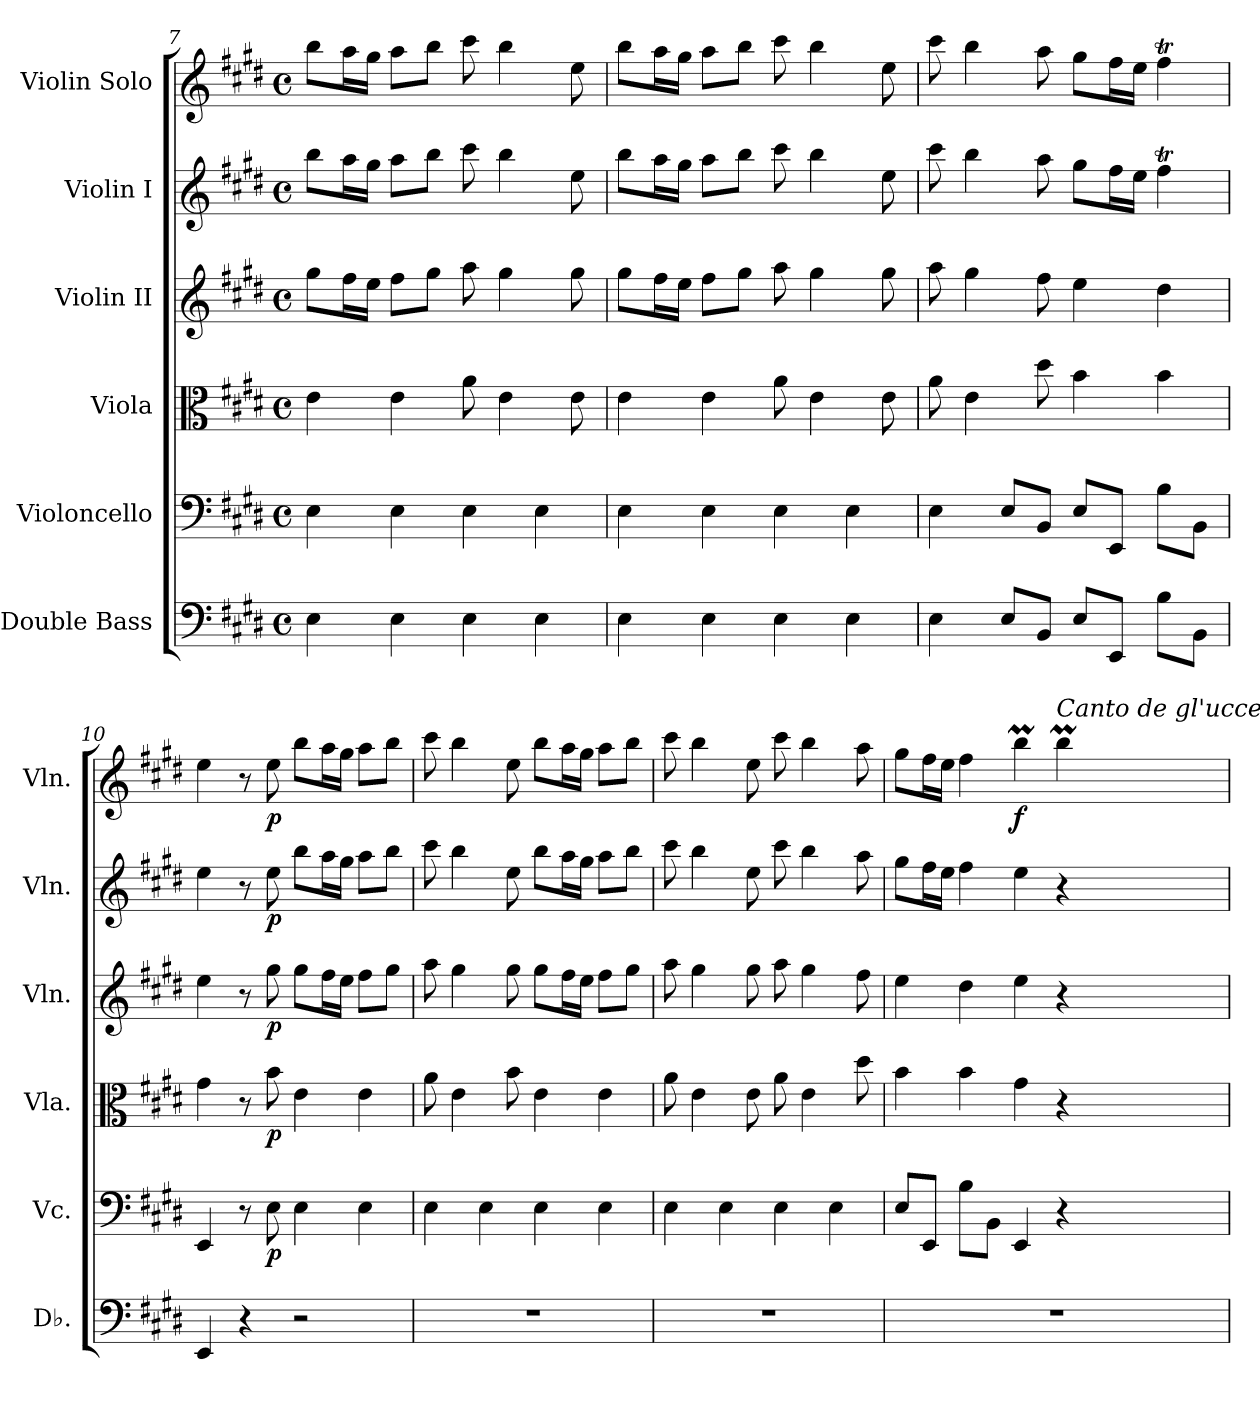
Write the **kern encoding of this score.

**kern	**kern	**dynam	**kern	**dynam	**kern	**dynam	**kern	**dynam	**kern	**dynam
*part6	*part5	*part5	*part4	*part4	*part3	*part3	*part2	*part2	*part1	*part1
*staff6	*staff5	*staff5	*staff4	*staff4	*staff3	*staff3	*staff2	*staff2	*staff1	*staff1
*I"Double Bass	*I"Violoncello	*	*I"Viola	*	*I"Violin II	*	*I"Violin I	*	*I"Violin Solo	*
*I'Db.	*I'Vc.	*	*I'Vla.	*	*I'Vln.	*	*I'Vln.	*	*I'Vln.	*
*clefF4	*clefF4	*	*clefC3	*	*clefG2	*	*clefG2	*	*clefG2	*
*ITrd7c12	*	*	*	*	*	*	*	*	*	*
*k[f#c#g#d#]	*k[f#c#g#d#]	*	*k[f#c#g#d#]	*	*k[f#c#g#d#]	*	*k[f#c#g#d#]	*	*k[f#c#g#d#]	*
*M4/4	*M4/4	*	*M4/4	*	*M4/4	*	*M4/4	*	*M4/4	*
*met(c)	*met(c)	*	*met(c)	*	*met(c)	*	*met(c)	*	*met(c)	*
=7	=7	=7	=7	=7	=7	=7	=7	=7	=7	=7
4EE\	4E\	.	4e\	.	8gg#\L	.	8bb\L	.	8bb\L	.
.	.	.	.	.	16ff#\L	.	16aa\L	.	16aa\L	.
.	.	.	.	.	16ee\JJ	.	16gg#\JJ	.	16gg#\JJ	.
4EE\	4E\	.	4e\	.	8ff#\L	.	8aa\L	.	8aa\L	.
.	.	.	.	.	8gg#\J	.	8bb\J	.	8bb\J	.
4EE\	4E\	.	8a\	.	8aa\	.	8ccc#\	.	8ccc#\	.
.	.	.	4e\	.	4gg#\	.	4bb\	.	4bb\	.
4EE\	4E\	.	.	.	.	.	.	.	.	.
.	.	.	8e\	.	8gg#\	.	8ee\	.	8ee\	.
=8	=8	=8	=8	=8	=8	=8	=8	=8	=8	=8
4EE\	4E\	.	4e\	.	8gg#\L	.	8bb\L	.	8bb\L	.
.	.	.	.	.	16ff#\L	.	16aa\L	.	16aa\L	.
.	.	.	.	.	16ee\JJ	.	16gg#\JJ	.	16gg#\JJ	.
4EE\	4E\	.	4e\	.	8ff#\L	.	8aa\L	.	8aa\L	.
.	.	.	.	.	8gg#\J	.	8bb\J	.	8bb\J	.
4EE\	4E\	.	8a\	.	8aa\	.	8ccc#\	.	8ccc#\	.
.	.	.	4e\	.	4gg#\	.	4bb\	.	4bb\	.
4EE\	4E\	.	.	.	.	.	.	.	.	.
.	.	.	8e\	.	8gg#\	.	8ee\	.	8ee\	.
!!LO:PB:g=z
=9	=9	=9	=9	=9	=9	=9	=9	=9	=9	=9
4EE\	4E\	.	8a\	.	8aa\	.	8ccc#\	.	8ccc#\	.
.	.	.	4e\	.	4gg#\	.	4bb\	.	4bb\	.
8EE/L	8E/L	.	.	.	.	.	.	.	.	.
8BBB/J	8BB/J	.	8dd#\	.	8ff#\	.	8aa\	.	8aa\	.
8EE/L	8E/L	.	4b\	.	4ee\	.	8gg#\L	.	8gg#\L	.
8EEE/J	8EE/J	.	.	.	.	.	16ff#\L	.	16ff#\L	.
.	.	.	.	.	.	.	16ee\JJ	.	16ee\JJ	.
8BB\L	8B\L	.	4b\	.	4dd#\	.	4ff#T\	.	4ff#T\	.
8BBB\J	8BB\J	.	.	.	.	.	.	.	.	.
=10	=10	=10	=10	=10	=10	=10	=10	=10	=10	=10
4EEE/	4EE/	.	4g#\	.	4ee\	.	4ee\	.	4ee\	.
4r	8r	.	8r	.	8r	.	8r	.	8r	.
!	!	!LO:DY:b	!	!LO:DY:b	!	!LO:DY:b	!	!LO:DY:b	!	!LO:DY:b
.	8E\	p	8b\	p	8gg#\	p	8ee\	p	8ee\	p
2r	4E\	.	4e\	.	8gg#\L	.	8bb\L	.	8bb\L	.
.	.	.	.	.	16ff#\L	.	16aa\L	.	16aa\L	.
.	.	.	.	.	16ee\JJ	.	16gg#\JJ	.	16gg#\JJ	.
.	4E\	.	4e\	.	8ff#\L	.	8aa\L	.	8aa\L	.
.	.	.	.	.	8gg#\J	.	8bb\J	.	8bb\J	.
=11	=11	=11	=11	=11	=11	=11	=11	=11	=11	=11
1r	4E\	.	8a\	.	8aa\	.	8ccc#\	.	8ccc#\	.
.	.	.	4e\	.	4gg#\	.	4bb\	.	4bb\	.
.	4E\	.	.	.	.	.	.	.	.	.
.	.	.	8b\	.	8gg#\	.	8ee\	.	8ee\	.
.	4E\	.	4e\	.	8gg#\L	.	8bb\L	.	8bb\L	.
.	.	.	.	.	16ff#\L	.	16aa\L	.	16aa\L	.
.	.	.	.	.	16ee\JJ	.	16gg#\JJ	.	16gg#\JJ	.
.	4E\	.	4e\	.	8ff#\L	.	8aa\L	.	8aa\L	.
.	.	.	.	.	8gg#\J	.	8bb\J	.	8bb\J	.
=12	=12	=12	=12	=12	=12	=12	=12	=12	=12	=12
1r	4E\	.	8a\	.	8aa\	.	8ccc#\	.	8ccc#\	.
.	.	.	4e\	.	4gg#\	.	4bb\	.	4bb\	.
.	4E\	.	.	.	.	.	.	.	.	.
.	.	.	8e\	.	8gg#\	.	8ee\	.	8ee\	.
.	4E\	.	8a\	.	8aa\	.	8ccc#\	.	8ccc#\	.
.	.	.	4e\	.	4gg#\	.	4bb\	.	4bb\	.
.	4E\	.	.	.	.	.	.	.	.	.
.	.	.	8dd#\	.	8ff#\	.	8aa\	.	8aa\	.
!!LO:LB:g=z
=13	=13	=13	=13	=13	=13	=13	=13	=13	=13	=13
1r	8E/L	.	4b\	.	4ee\	.	8gg#\L	.	8gg#\L	.
.	8EE/J	.	.	.	.	.	16ff#\L	.	16ff#\L	.
.	.	.	.	.	.	.	16ee\JJ	.	16ee\JJ	.
.	8B\L	.	4b\	.	4dd#\	.	4ff#\	.	4ff#\	.
.	8BB\J	.	.	.	.	.	.	.	.	.
!	!	!	!	!	!	!	!	!	!	!LO:DY:b
.	4EE/	.	4g#\	.	4ee\	.	4ee\	.	4bbM\	f
!	!	!	!	!	!	!	!	!	!LO:TX:a:i:t=Canto de gl'uccelli	!
.	4r	.	4r	.	4r	.	4r	.	4bbM\	.
=	=	=	=	=	=	=	=	=	=	=
*-	*-	*-	*-	*-	*-	*-	*-	*-	*-	*-
